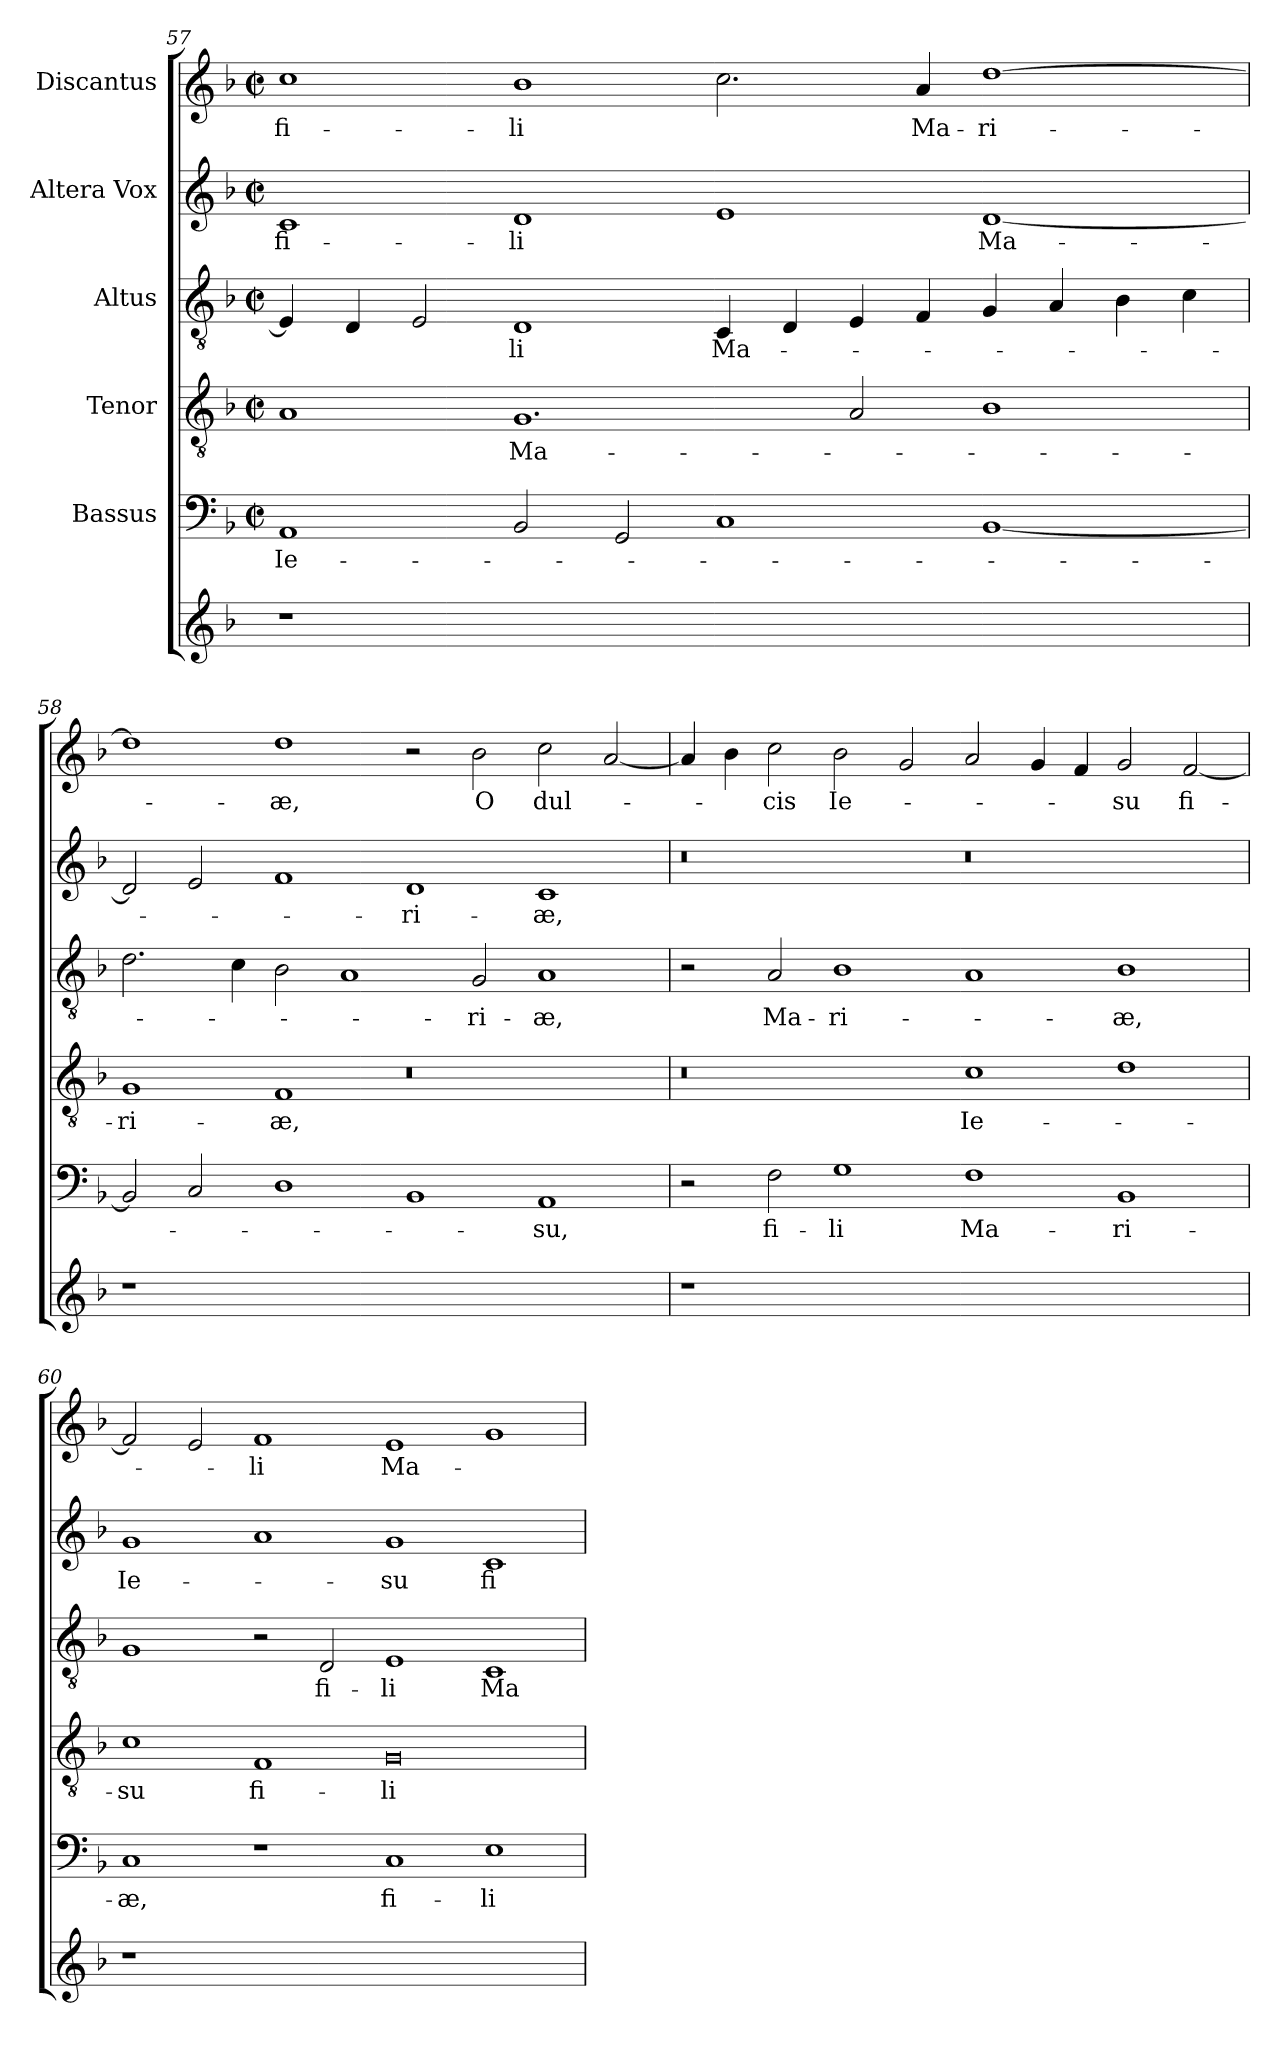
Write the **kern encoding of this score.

**kern	**kern	**text	**kern	**text	**kern	**text	**kern	**text	**kern	**text
*part6	*part5	*part5	*part4	*part4	*part3	*part3	*part2	*part2	*part1	*part1
*staff6	*staff5	*staff5	*staff4	*staff4	*staff3	*staff3	*staff2	*staff2	*staff1	*staff1
*	*I"Bassus	*	*I"Tenor	*	*I"Altus	*	*I"Altera Vox	*	*I"Discantus	*
*clefG2	*clefF4	*	*clefGv2	*	*clefGv2	*	*clefG2	*	*clefG2	*
*k[b-]	*k[b-]	*	*k[b-]	*	*k[b-]	*	*k[b-]	*	*k[b-]	*
*F:	*F:	*	*F:	*	*F:	*	*F:	*	*F:	*
*	*M2/2	*	*M2/2	*	*M2/2	*	*M2/2	*	*M2/2	*
*	*met(c|)	*	*met(c|)	*	*met(c|)	*	*met(c|)	*	*met(c|)	*
=57	=57	=57	=57	=57	=57	=57	=57	=57	=57	=57
!	!	!LO:LY:b	!	!	!	!	!	!LO:LY:b	!	!LO:LY:b
1r	1AA	Ie-	1A	.	4E/]	.	1c	fi-	1cc	fi-
.	.	.	.	.	4D/	.	.	.	.	.
.	.	.	.	.	2E/	.	.	.	.	.
!	!	!	!	!LO:LY:b	!	!LO:LY:b	!	!LO:LY:b	!	!LO:LY:b
0.ryy	2BB-/	.	1.G	Ma-	1D	-li	1d	-li	1b-	-li
.	2GG/	.	.	.	.	.	.	.	.	.
!	!	!	!	!	!	!LO:LY:b	!	!	!	!
.	1C	.	.	.	4C/	Ma-	1e	.	2.cc\	.
.	.	.	.	.	4D/	.	.	.	.	.
.	.	.	2A/	.	4E/	.	.	.	.	.
!	!	!	!	!	!	!	!	!	!	!LO:LY:b
.	.	.	.	.	4F/	.	.	.	4a/	Ma-
!	!	!	!	!	!	!	!	!LO:LY:b	!	!LO:LY:b
.	[1BB-	.	1B-	.	4G/	.	[1d	Ma-	[1dd	-ri-
.	.	.	.	.	4A/	.	.	.	.	.
.	.	.	.	.	4B-\	.	.	.	.	.
.	.	.	.	.	4c\	.	.	.	.	.
!!LO:LB:g=z
=58	=58	=58	=58	=58	=58	=58	=58	=58	=58	=58
!	!	!	!	!LO:LY:b	!	!	!	!	!	!
1r	2BB-/]	.	1G	-ri-	2.d\	.	2d/]	.	1dd]	.
.	2C/	.	.	.	.	.	2e/	.	.	.
.	.	.	.	.	4c\	.	.	.	.	.
!	!	!	!	!LO:LY:b	!	!	!	!	!	!LO:LY:b
0.ryy	1D	.	1F	-æ,	2B-\	.	1f	.	1dd	-æ,
.	.	.	.	.	1A	.	.	.	.	.
!	!	!	!	!	!	!	!	!LO:LY:b	!	!
.	1BB-	.	0r	.	.	.	1d	-ri-	2r	.
!	!	!	!	!	!	!LO:LY:b	!	!	!	!LO:LY:b
.	.	.	.	.	2G/	-ri-	.	.	2b-\	O
!	!	!LO:LY:b	!	!	!	!LO:LY:b	!	!LO:LY:b	!	!LO:LY:b
.	1AA	-su,	.	.	1A	-æ,	1c	-æ,	2cc\	dul-
.	.	.	.	.	.	.	.	.	[2a/	.
=59	=59	=59	=59	=59	=59	=59	=59	=59	=59	=59
1r	2r	.	0r	.	2r	.	0r	.	4a/]	.
.	.	.	.	.	.	.	.	.	4b-\	.
!	!	!LO:LY:b	!	!	!	!LO:LY:b	!	!	!	!LO:LY:b
.	2F\	fi-	.	.	2A/	Ma-	.	.	2cc\	-cis
!	!	!LO:LY:b	!	!	!	!LO:LY:b	!	!	!	!LO:LY:b
0.ryy	1G	-li	.	.	1B-	-ri-	.	.	2b-\	Ie-
.	.	.	.	.	.	.	.	.	2g/	.
!	!	!LO:LY:b	!	!LO:LY:b	!	!	!	!	!	!
.	1F	Ma-	1c	Ie-	1A	.	0r	.	2a/	.
.	.	.	.	.	.	.	.	.	4g/	.
.	.	.	.	.	.	.	.	.	4f/	.
!	!	!LO:LY:b	!	!	!	!LO:LY:b	!	!	!	!LO:LY:b
.	1BB-	-ri-	1d	.	1B-	-æ,	.	.	2g/	-su
!	!	!	!	!	!	!	!	!	!	!LO:LY:b
.	.	.	.	.	.	.	.	.	[2f/	fi-
=60	=60	=60	=60	=60	=60	=60	=60	=60	=60	=60
!	!	!LO:LY:b	!	!LO:LY:b	!	!	!	!LO:LY:b	!	!
1r	1C	-æ,	1c	-su	1G	.	1g	Ie-	2f/]	.
.	.	.	.	.	.	.	.	.	2e/	.
!	!	!	!	!LO:LY:b	!	!	!	!	!	!LO:LY:b
0.ryy	1r	.	1F	fi-	2r	.	1a	.	1f	-li
!	!	!	!	!	!	!LO:LY:b	!	!	!	!
.	.	.	.	.	2D/	fi-	.	.	.	.
!	!	!LO:LY:b	!	!LO:LY:b	!	!LO:LY:b	!	!LO:LY:b	!	!LO:LY:b
.	1C	fi-	0G	-li	1E	-li	1g	-su	1e	Ma-
!	!	!LO:LY:b	!	!	!	!LO:LY:b	!	!LO:LY:b	!	!
.	1E	-li	.	.	1C	Ma-	1c	fi-	1g	.
=	=	=	=	=	=	=	=	=	=	=
*-	*-	*-	*-	*-	*-	*-	*-	*-	*-	*-
